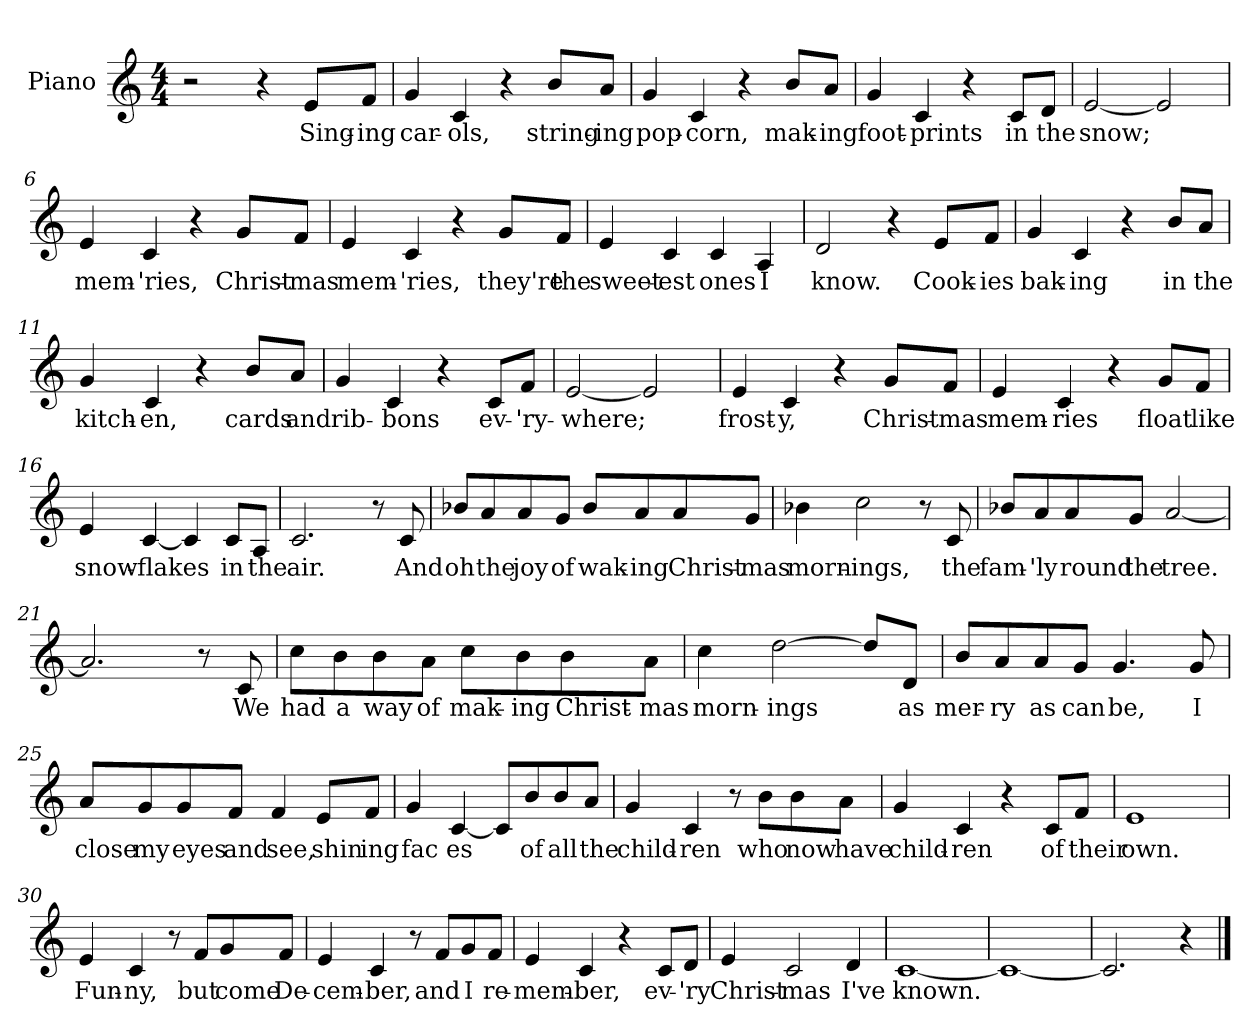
**kern	**text
*part1	*part1
*staff1	*staff1
*I"Piano	*
*I'Pno.	*
*clefG2	*
*k[]	*
*C:	*
*M4/4	*
=1	=1
2r	.
4r	.
8e/L	Sing-
8f/J	-ing
=2	=2
4g/	car-
4c/	-ols,
4r	.
8b/L	string-
8a/J	-ing
=3	=3
4g/	pop-
4c/	-corn,
4r	.
8b/L	mak-
8a/J	-ing
=4	=4
4g/	foot-
4c/	-prints
4r	.
8c/L	in
8d/J	the
!!LO:LB:g=z
=5	=5
[2e/	snow;
2e/]	.
=6	=6
4e/	mem-
4c/	-'ries,
4r	.
8g/L	Christ-
8f/J	-mas
=7	=7
4e/	mem-
4c/	-'ries,
4r	.
8g/L	they're
8f/J	the
=8	=8
4e/	sweet-
4c/	-est
4c/	ones
4A/	I
!!LO:LB:g=z
=9	=9
2d/	know.
4r	.
8e/L	Cook-
8f/J	-ies
=10	=10
4g/	bak-
4c/	-ing
4r	.
8b/L	in
8a/J	the
=11	=11
4g/	kitch-
4c/	-en,
4r	.
8b/L	cards
8a/J	and
=12	=12
4g/	rib-
4c/	-bons
4r	.
8c/L	ev-
8f/J	-'ry-
!!LO:LB:g=z
=13	=13
[2e/	-where;
2e/]	.
=14	=14
4e/	frost-
4c/	-y,
4r	.
8g/L	Christ-
8f/J	-mas
=15	=15
4e/	mem-
4c/	-ries
4r	.
8g/L	float
8f/J	like
=16	=16
4e/	snow-
[4c/	-flakes
4c/]	.
8c/L	in
8A/J	the
!!LO:LB:g=z
=17	=17
2.c/	air.
8r	.
8c/	And
=18	=18
8b-X/L	oh
8a/	the
8a/	joy
8g/J	of
8b-/L	wak-
8a/	-ing
8a/	Christ-
8g/J	-mas
=19	=19
4b-X\	morn-
2cc\	-ings,
8r	.
8c/	the
=20	=20
8b-X/L	fam-
8a/	-'ly
8a/	round
8g/J	the
[2a/	tree.
!!LO:LB:g=z
=21	=21
2.a/]	.
8r	.
8c/	We
=22	=22
8cc\L	had
8b\	a
8b\	way
8a\J	of
8cc\L	mak-
8b\	-ing
8b\	Christ-
8a\J	-mas
=23	=23
4cc\	morn-
[2dd\	-ings
8dd/L]	.
8d/J	as
=24	=24
8b/L	mer-
8a/	-ry
8a/	as
8g/J	can
4.g/	be,
8g/	I
!!LO:LB:g=z
=25	=25
8a/L	close
8g/	my
8g/	eyes
8f/J	and
4f/	see,
8e/L	shin
8f/J	ing
=26	=26
4g/	fac
[4c/	es
8c/L]	.
8b/	of
8b/	all
8a/J	the
=27	=27
4g/	child-
4c/	-ren
8r	.
8b\L	who
8b\	now
8a\J	have
!!LO:LB:g=z
=28	=28
4g/	child-
4c/	-ren
4r	.
8c/L	of
8f/J	their
=29	=29
1e	own.
=30	=30
4e/	Fun-
4c/	-ny,
8r	.
8f/L	but
8g/	come
8f/J	De-
=31	=31
4e/	-cem-
4c/	-ber,
8r	.
8f/L	and
8g/	I
8f/J	re-
!!LO:LB:g=z
=32	=32
4e/	-mem-
4c/	-ber,
4r	.
8c/L	ev-
8d/J	-'ry
=33	=33
4e/	Christ-
2c/	-mas
4d/	I've
=34	=34
[1c	known.
=35	=35
1c_	.
=36	=36
2.c/]	.
4r	.
==	==
*-	*-
